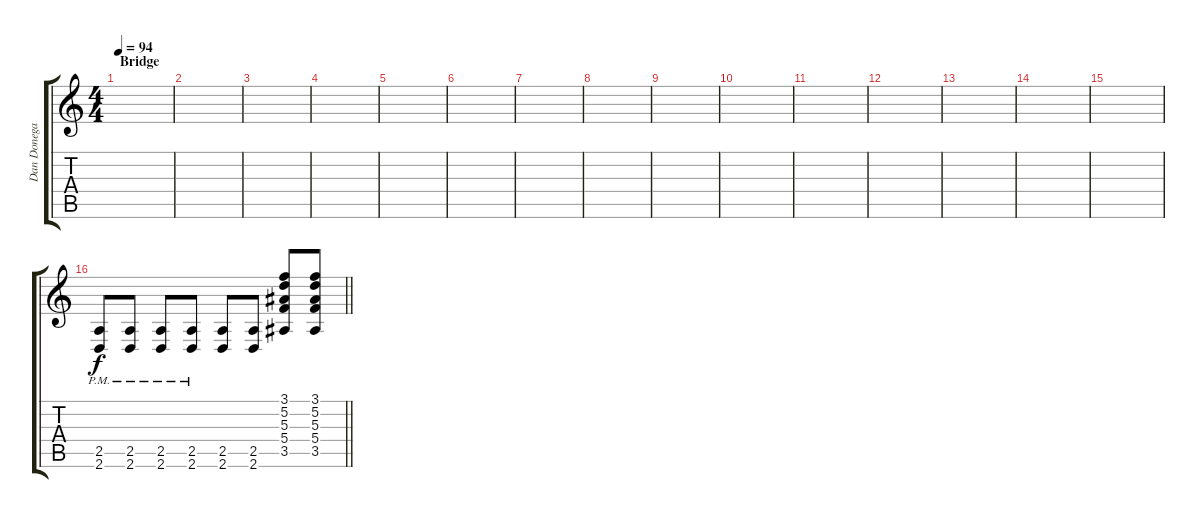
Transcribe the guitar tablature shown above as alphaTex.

\track ("Dan Donegan 3" "Dan Donega") {instrument distortionguitar}
\staff {score tabs}
\tuning (D4 A3 F3 C3 G2 C2) {hide}
\ts (4 4)
\section ("" "Bridge")
\tempo 94
\clef g2
\ks c
|
|
|
|
|
|
|
|
|
|
|
|
|
|
|
\barLineRight lightlight
(2.5{pm} 2.6{pm}).8 (2.5{pm} 2.6{pm}).8 (2.5{pm} 2.6{pm}).8 (2.5{pm} 2.6{pm}).8 (2.5 2.6).8 (2.5 2.6).8 (3.1 5.2 5.3 5.4 3.5).8 (3.1 5.2 5.3 5.4 3.5).8
